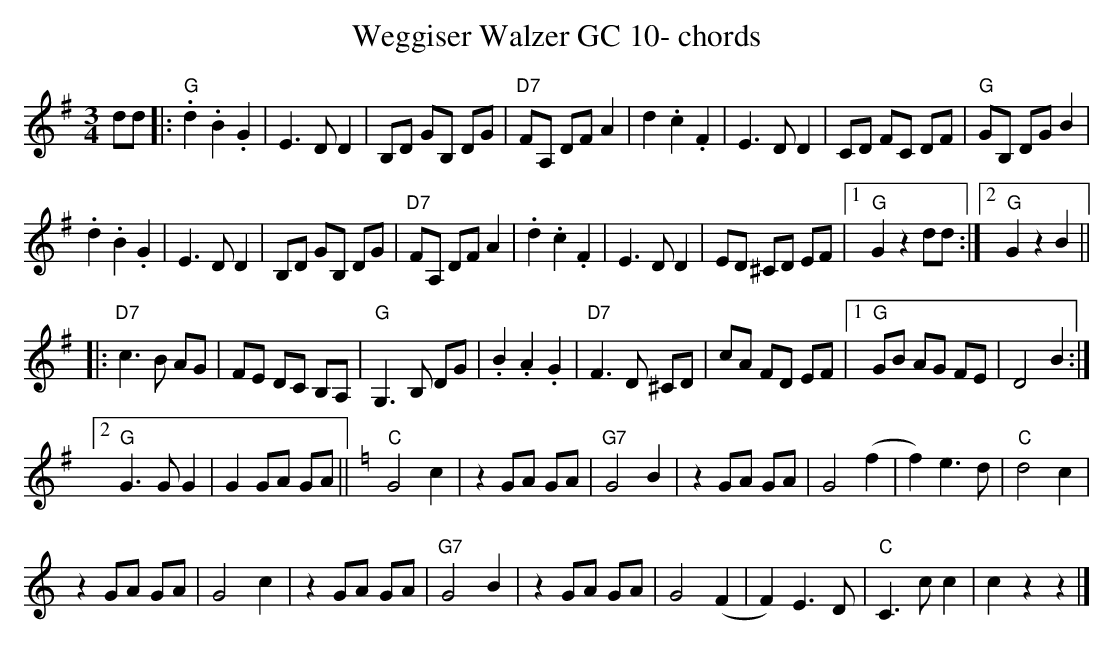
X:1
T:Weggiser Walzer GC 10- chords
M:3/4
L:1/8
K:Gmaj%%MIDI gchordon
dd |: "G".d2.B2.G2 | E3DD2 | B,D GB, DG | "D7"FA, DF A2 | d2.c2.F2 | E3DD2 | CD FC DF | "G"GB, DG B2 |
.d2.B2.G2 | E3DD2 | B,D GB, DG | "D7"FA, DF A2 | .d2.c2.F2 | E3DD2 | ED ^CD EF |1 "G"G2z2 dd :|2 "G"G2z2B2 ||
|: "D7"c3B AG | FE DC B,A, | "G"G,3B, DG | .B2.A2.G2 | "D7"F3D ^CD | cA FD EF |1 "G"GB AG FE | D4B2 :|2
"G"G3GG2 | G2 GA GA || [K:Cmaj] "C"G4c2 | z2GA GA | "G7"G4B2 | z2 GA GA | G4 (f2 | f2) e3d | "C"d4 c2 |
z2 GA GA | G4c2 | z2 GA GA | "G7"G4B2 | z2GA GA | G4 (F2 | F2) E3D | "C"C3cc2 | c2z2z2 |]
